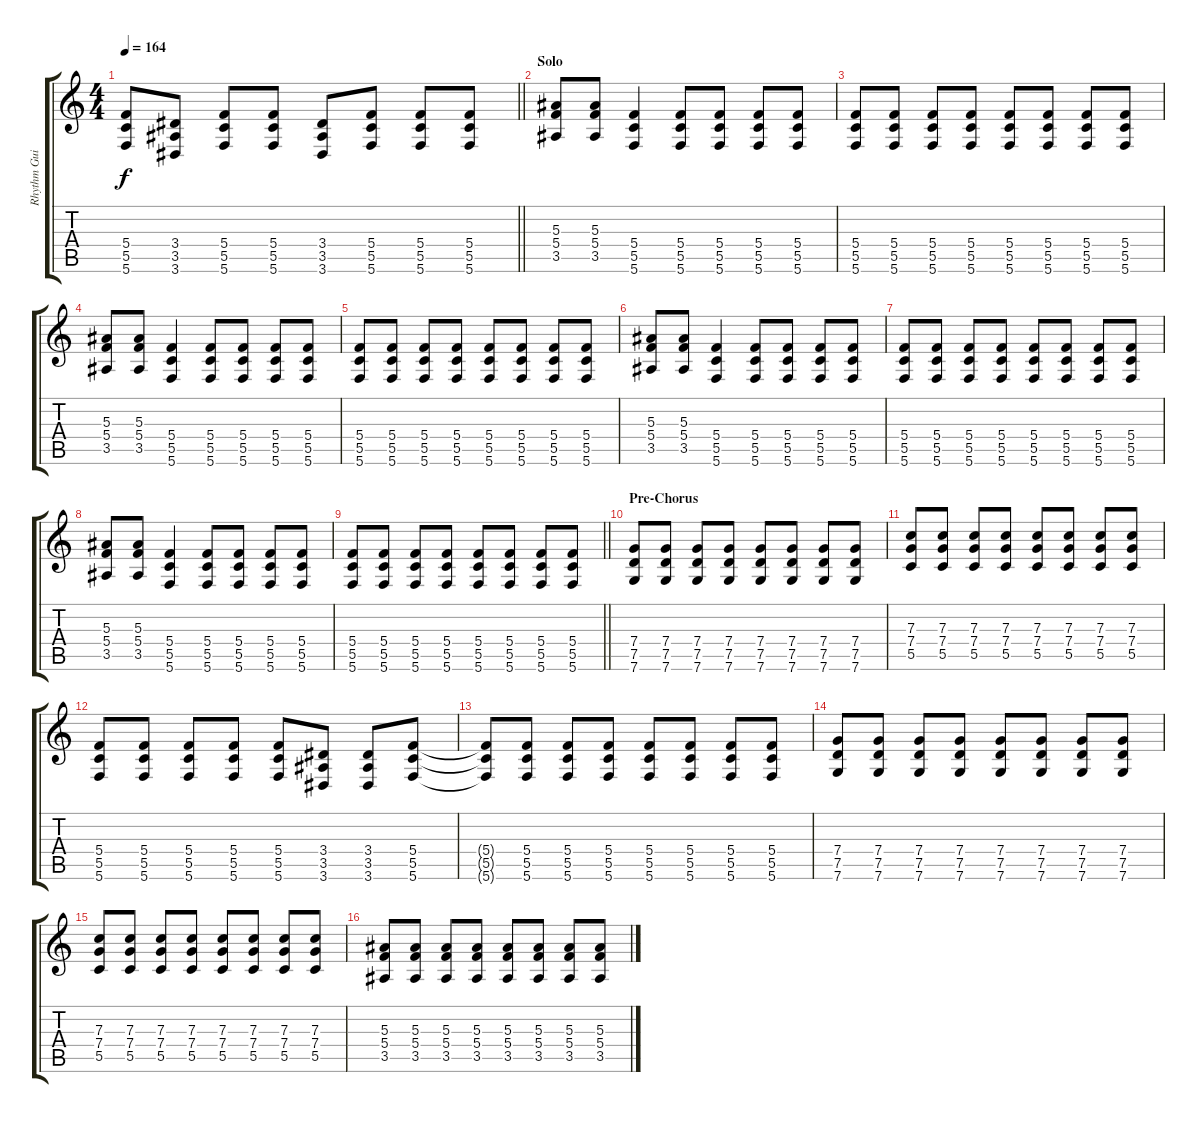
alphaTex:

\track ("Rhythm Guitar Left" "Rhythm Gui") {instrument distortionguitar}
\staff {score tabs}
\tuning (D4 A3 F3 C3 G2 C2) {hide}
\ts (4 4)
\tempo 164
\clef g2
\barLineRight lightlight
\ks c
(5.4 5.5 5.6).8{dy f} (3.4 3.5 3.6).8 (5.4 5.5 5.6).8 (5.4 5.5 5.6).8 (3.4 3.5 3.6).8 (5.4 5.5 5.6).8 (5.4 5.5 5.6).8 (5.4 5.5 5.6).8 |
\section ("" "Solo")
(5.3 5.4 3.5).8 (5.3 5.4 3.5).8 (5.4 5.5 5.6).4 (5.4 5.5 5.6).8 (5.4 5.5 5.6).8 (5.4 5.5 5.6).8 (5.4 5.5 5.6).8 |
(5.4 5.5 5.6).8 (5.4 5.5 5.6).8 (5.4 5.5 5.6).8 (5.4 5.5 5.6).8 (5.4 5.5 5.6).8 (5.4 5.5 5.6).8 (5.4 5.5 5.6).8 (5.4 5.5 5.6).8 |
(5.3 5.4 3.5).8 (5.3 5.4 3.5).8 (5.4 5.5 5.6).4 (5.4 5.5 5.6).8 (5.4 5.5 5.6).8 (5.4 5.5 5.6).8 (5.4 5.5 5.6).8 |
(5.4 5.5 5.6).8 (5.4 5.5 5.6).8 (5.4 5.5 5.6).8 (5.4 5.5 5.6).8 (5.4 5.5 5.6).8 (5.4 5.5 5.6).8 (5.4 5.5 5.6).8 (5.4 5.5 5.6).8 |
(5.3 5.4 3.5).8 (5.3 5.4 3.5).8 (5.4 5.5 5.6).4 (5.4 5.5 5.6).8 (5.4 5.5 5.6).8 (5.4 5.5 5.6).8 (5.4 5.5 5.6).8 |
(5.4 5.5 5.6).8 (5.4 5.5 5.6).8 (5.4 5.5 5.6).8 (5.4 5.5 5.6).8 (5.4 5.5 5.6).8 (5.4 5.5 5.6).8 (5.4 5.5 5.6).8 (5.4 5.5 5.6).8 |
(5.3 5.4 3.5).8 (5.3 5.4 3.5).8 (5.4 5.5 5.6).4 (5.4 5.5 5.6).8 (5.4 5.5 5.6).8 (5.4 5.5 5.6).8 (5.4 5.5 5.6).8 |
\barLineRight lightlight
(5.4 5.5 5.6).8 (5.4 5.5 5.6).8 (5.4 5.5 5.6).8 (5.4 5.5 5.6).8 (5.4 5.5 5.6).8 (5.4 5.5 5.6).8 (5.4 5.5 5.6).8 (5.4 5.5 5.6).8 |
\section ("" "Pre-Chorus")
(7.4 7.5 7.6).8 (7.4 7.5 7.6).8 (7.4 7.5 7.6).8 (7.4 7.5 7.6).8 (7.4 7.5 7.6).8 (7.4 7.5 7.6).8 (7.4 7.5 7.6).8 (7.4 7.5 7.6).8 |
(7.3 7.4 5.5).8 (7.3 7.4 5.5).8 (7.3 7.4 5.5).8 (7.3 7.4 5.5).8 (7.3 7.4 5.5).8 (7.3 7.4 5.5).8 (7.3 7.4 5.5).8 (7.3 7.4 5.5).8 |
(5.4 5.5 5.6).8 (5.4 5.5 5.6).8 (5.4 5.5 5.6).8 (5.4 5.5 5.6).8 (5.4 5.5 5.6).8 (3.4 3.5 3.6).8 (3.4 3.5 3.6).8 (5.4 5.5 5.6).8 |
(5.4{t} 5.5{t} 5.6{t}).8 (5.4 5.5 5.6).8 (5.4 5.5 5.6).8 (5.4 5.5 5.6).8 (5.4 5.5 5.6).8 (5.4 5.5 5.6).8 (5.4 5.5 5.6).8 (5.4 5.5 5.6).8 |
(7.4 7.5 7.6).8 (7.4 7.5 7.6).8 (7.4 7.5 7.6).8 (7.4 7.5 7.6).8 (7.4 7.5 7.6).8 (7.4 7.5 7.6).8 (7.4 7.5 7.6).8 (7.4 7.5 7.6).8 |
(7.3 7.4 5.5).8 (7.3 7.4 5.5).8 (7.3 7.4 5.5).8 (7.3 7.4 5.5).8 (7.3 7.4 5.5).8 (7.3 7.4 5.5).8 (7.3 7.4 5.5).8 (7.3 7.4 5.5).8 |
(5.3 5.4 3.5).8 (5.3 5.4 3.5).8 (5.3 5.4 3.5).8 (5.3 5.4 3.5).8 (5.3 5.4 3.5).8 (5.3 5.4 3.5).8 (5.3 5.4 3.5).8 (5.3 5.4 3.5).8
